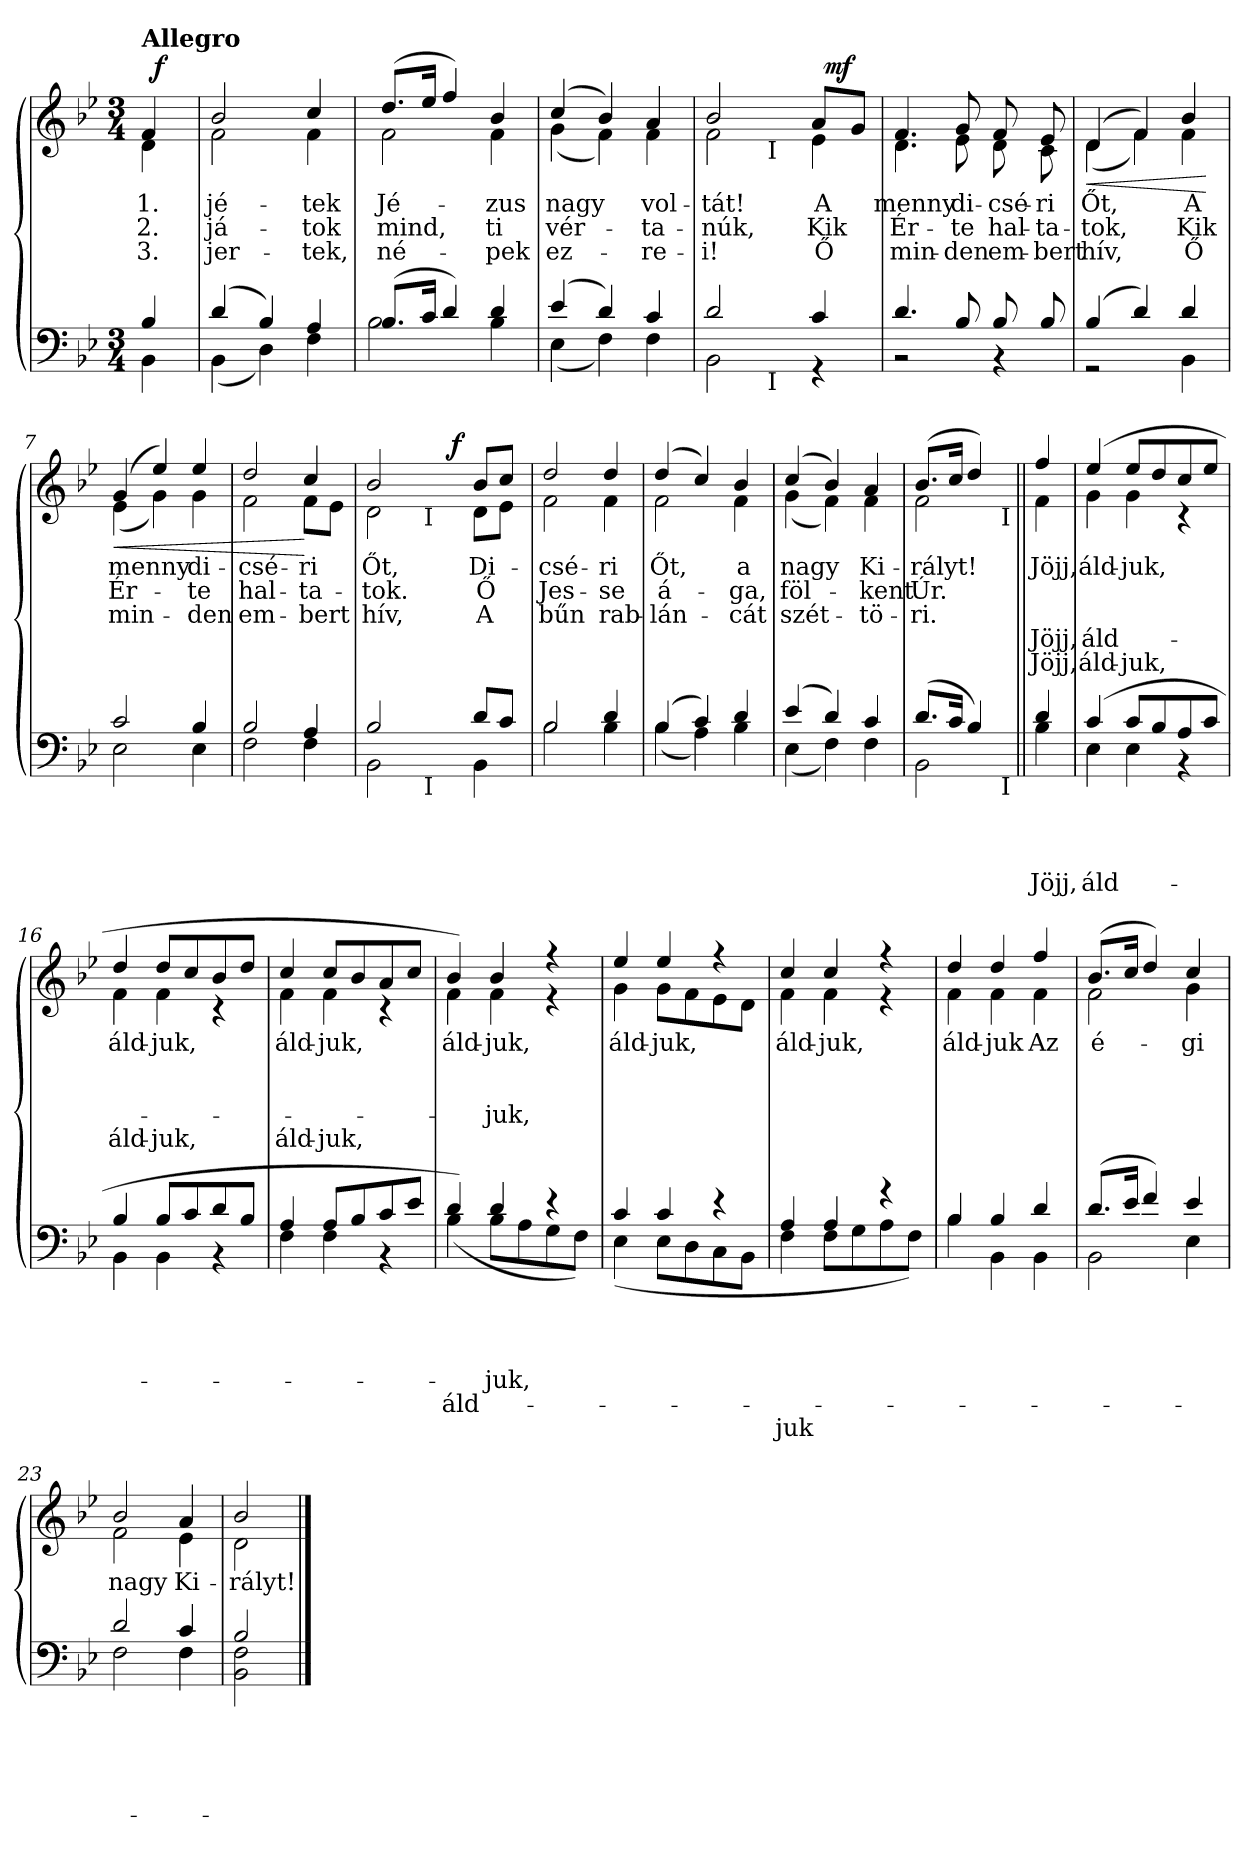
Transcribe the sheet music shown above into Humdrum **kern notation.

**kern	**text	**text	**text	**text	**text	**text	**kern	**text	**text	**text	**text	**text	**dynam
*part2	*part2	*part2	*part2	*part2	*part2	*part2	*part1	*part1	*part1	*part1	*part1	*part1	*part1
*staff2	*staff2	*staff2	*staff2	*staff2	*staff2	*staff2	*staff1	*staff1	*staff1	*staff1	*staff1	*staff1	*staff1
*clefF4	*	*	*	*	*	*	*clefG2	*	*	*	*	*	*
*k[b-e-]	*	*	*	*	*	*	*k[b-e-]	*	*	*	*	*	*
*B-:	*	*	*	*	*	*	*B-:	*	*	*	*	*	*
*M3/4	*	*	*	*	*	*	*M3/4	*	*	*	*	*	*
=	=	=	=	=	=	=	=	=	=	=	=	=	=
*^	*	*	*	*	*	*	*^	*	*	*	*	*	*
!	!	!	!	!	!	!	!	!LO:TX:a:B:t=Allegro	!	!	!	!	!	!	!
!	!	!	!	!	!	!	!	!	!	!LO:LY:b	!LO:LY:b	!LO:LY:b	!	!	!
*	*	*	*	*	*	*	*	*	*^	*	*	*	*	*	*
4B-/	4BB-\	.	.	.	.	.	.	4f/	4d\	32ryy	-1.	2.	3.	.	.	.
!	!	!	!	!	!	!	!	!	!	!	!	!	!	!	!	!LO:DY:a
.	.	.	.	.	.	.	.	.	.	8..ryy	.	.	.	.	.	f
*	*	*	*	*	*	*	*	*	*v	*v	*	*	*	*	*	*
=1	=1	=1	=1	=1	=1	=1	=1	=1	=1	=1	=1	=1	=1	=1	=1
*	*	*	*	*	*	*	*	*	*^	*	*	*	*	*	*
!	!	!	!	!	!	!	!	!	!	!	!LO:LY:b	!LO:LY:b	!LO:LY:b	!	!	!
*	*	*	*	*	*	*	*	*	*v	*v	*	*	*	*	*	*
(>4d/	(<4BB-\	.	.	.	.	.	.	2b-/	2f\	jé-	-já-	jer-	.	.	.
4B-/)	4D\)	.	.	.	.	.	.	.	.	.	.	.	.	.	.
!	!	!	!	!	!	!	!	!	!	!LO:LY:b	!LO:LY:b	!LO:LY:b	!	!	!
4A/	4F\	.	.	.	.	.	.	4cc/	4f\	-tek	-tok	-tek,	.	.	.
=2	=2	=2	=2	=2	=2	=2	=2	=2	=2	=2	=2	=2	=2	=2	=2
!	!	!	!	!	!	!	!	!	!	!LO:LY:b	!LO:LY:b	!LO:LY:b	!	!	!
(>8.B-/L	2B-\	.	.	.	.	.	.	(>8.dd/L	2f\	Jé-	mind,	né-	.	.	.
16c/Jk	.	.	.	.	.	.	.	16ee-/Jk	.	.	.	.	.	.	.
4d/)	.	.	.	.	.	.	.	4ff/)	.	.	.	.	.	.	.
!	!	!	!	!	!	!	!	!	!	!LO:LY:b	!LO:LY:b	!LO:LY:b	!	!	!
4d/	4B-\	.	.	.	.	.	.	4b-/	4f\	-zus	ti	-pek	.	.	.
=3	=3	=3	=3	=3	=3	=3	=3	=3	=3	=3	=3	=3	=3	=3	=3
!	!	!	!	!	!	!	!	!	!	!LO:LY:b	!LO:LY:b	!LO:LY:b	!	!	!
(>4e-/	(<4E-\	.	.	.	.	.	.	(>4cc/	(<4g\	nagy	vér-	ez-	.	.	.
4d/)	4F\)	.	.	.	.	.	.	4b-/)	4f\)	.	.	.	.	.	.
!	!	!	!	!	!	!	!	!	!	!LO:LY:b	!LO:LY:b	!LO:LY:b	!	!	!
4c/	4F\	.	.	.	.	.	.	4a/	4f\	vol-	-ta-	-re-	.	.	.
=4	=4	=4	=4	=4	=4	=4	=4	=4	=4	=4	=4	=4	=4	=4	=4
!	!	!	!	!	!	!	!	!	!	!LO:LY:b	!LO:LY:b	!LO:LY:b	!	!	!
*	*^	*	*	*	*	*	*	*^	*^	*	*	*	*	*	*
2d/	2BB-\	4ryy	.	.	.	.	.	.	2b-/	2f\	2ryy	4ryy	-tát!	-núk,	-i!	.	.	.
.	.	32ryy	.	.	.	.	.	.	.	.	.	32ryy	.	.	.	.	.	.
!	!	!	!	!	!	!	!	!	!	!	!	!LO:TX:b:t=I	!	!	!	!	!	!
!	!	!LO:TX:b:t=I	!	!	!	!	!	!	!	!	!	!	!	!	!	!	!	!
.	.	4...ryy	.	.	.	.	.	.	.	.	.	4...ryy	.	.	.	.	.	.
!	!	!	!	!	!	!	!	!	!	!	!	!	!LO:LY:b	!LO:LY:b	!LO:LY:b	!	!	!
4c/	4r	.	.	.	.	.	.	.	8a/L	4e-\	32ryy	.	A	Kik	Ő	.	.	.
!	!	!	!	!	!	!	!	!	!	!	!	!	!	!	!	!	!	!LO:DY:a
.	.	.	.	.	.	.	.	.	.	.	8..ryy	.	.	.	.	.	.	mf
.	.	.	.	.	.	.	.	.	8g/J	.	.	.	.	.	.	.	.	.
*	*v	*v	*	*	*	*	*	*	*	*	*	*	*	*	*	*	*	*
*	*	*	*	*	*	*	*	*	*v	*v	*v	*	*	*	*	*	*
=5	=5	=5	=5	=5	=5	=5	=5	=5	=5	=5	=5	=5	=5	=5	=5
*	*^	*	*	*	*	*	*	*^	*^	*	*	*	*	*	*
!	!	!	!	!	!	!	!	!	!	!	!	!	!LO:LY:b	!LO:LY:b	!LO:LY:b	!	!	!
*	*v	*v	*	*	*	*	*	*	*	*	*	*	*	*	*	*	*	*
*	*	*	*	*	*	*	*	*	*v	*v	*v	*	*	*	*	*	*
4.d/	2r	.	.	.	.	.	.	4.f/	4.d\	menny	Ér-	min-	.	.	.
!	!	!	!	!	!	!	!	!	!	!LO:LY:b	!LO:LY:b	!LO:LY:b	!	!	!
8B-/	.	.	.	.	.	.	.	8g/	8e-\	di-	-te	-den	.	.	.
!	!	!	!	!	!	!	!	!	!	!LO:LY:b	!LO:LY:b	!LO:LY:b	!	!	!
8B-/	4r	.	.	.	.	.	.	8f/	8d\	-csé-	hal-	em-	.	.	.
!	!	!	!	!	!	!	!	!	!	!LO:LY:b	!LO:LY:b	!LO:LY:b	!	!	!
8B-/	.	.	.	.	.	.	.	8e-/	8c\	-ri	-ta-	-bert	.	.	.
=6	=6	=6	=6	=6	=6	=6	=6	=6	=6	=6	=6	=6	=6	=6	=6
!	!	!	!	!	!	!	!	!	!	!	!	!	!	!	!LO:HP:b
!	!	!	!	!	!	!	!	!	!	!LO:LY:b	!LO:LY:b	!LO:LY:b	!	!	!
(>4B-/	2r	.	.	.	.	.	.	(>4d/	(<4d\	Őt,	-tok,	hív,	.	.	<
4d/)	.	.	.	.	.	.	.	4f/)	4f\)	.	.	.	.	.	.
!	!	!	!	!	!	!	!	!	!	!LO:LY:b	!LO:LY:b	!LO:LY:b	!	!	!
4d/	4BB-\	.	.	.	.	.	.	4b-/	4f\	A	Kik	Ő	.	.	.
*v	*v	*	*	*	*	*	*	*	*	*	*	*	*	*	*
*	*	*	*	*	*	*	*v	*v	*	*	*	*	*	*
.	.	.	.	.	.	.	.	.	.	.	.	.	[
!!LO:LB:g=z
=7	=7	=7	=7	=7	=7	=7	=7	=7	=7	=7	=7	=7	=7
*^	*	*	*	*	*	*	*	*	*	*	*	*	*
!	!	!	!	!	!	!	!	!	!	!	!	!	!	!LO:HP:b
*	*	*	*	*	*	*	*	*^	*	*	*	*	*	*
!	!	!	!	!	!	!	!	!	!	!LO:LY:b	!LO:LY:b	!LO:LY:b	!	!	!
2c/	2E-\	.	.	.	.	.	.	(>4g/	(<4e-\	menny	Ér-	min-	.	.	<
.	.	.	.	.	.	.	.	4ee-/)	4g\)	.	.	.	.	.	.
!	!	!	!	!	!	!	!	!	!	!LO:LY:b	!LO:LY:b	!LO:LY:b	!	!	!
4B-/	4E-\	.	.	.	.	.	.	4ee-/	4g\	di-	-te	-den	.	.	.
=8	=8	=8	=8	=8	=8	=8	=8	=8	=8	=8	=8	=8	=8	=8	=8
!	!	!	!	!	!	!	!	!	!	!LO:LY:b	!LO:LY:b	!LO:LY:b	!	!	!
2B-/	2F\	.	.	.	.	.	.	2dd/	2f\	-csé-	hal-	em-	.	.	.
!	!	!	!	!	!	!	!	!	!	!LO:LY:b	!LO:LY:b	!LO:LY:b	!	!	!
4A/	4F\	.	.	.	.	.	.	4cc/	8f\L	-ri	-ta-	-bert	.	.	[
.	.	.	.	.	.	.	.	.	8e-\J	.	.	.	.	.	.
=9	=9	=9	=9	=9	=9	=9	=9	=9	=9	=9	=9	=9	=9	=9	=9
!	!	!	!	!	!	!	!	!	!	!LO:LY:b	!LO:LY:b	!LO:LY:b	!	!	!
*	*^	*	*	*	*	*	*	*^	*^	*	*	*	*	*	*
2B-/	2BB-\	4ryy	.	.	.	.	.	.	2b-/	2d\	4ryy	4ryy	Őt,	-tok.	hív,	.	.	.
.	.	16ryy	.	.	.	.	.	.	.	.	8ryy	16ryy	.	.	.	.	.	.
!	!	!	!	!	!	!	!	!	!	!	!	!LO:TX:b:t=I	!	!	!	!	!	!
!	!	!LO:TX:b:t=I	!	!	!	!	!	!	!	!	!	!	!	!	!	!	!	!
.	.	4..ryy	.	.	.	.	.	.	.	.	.	4..ryy	.	.	.	.	.	.
.	.	.	.	.	.	.	.	.	.	.	32ryy	.	.	.	.	.	.	.
!	!	!	!	!	!	!	!	!	!	!	!	!	!	!	!	!	!	!LO:DY:a
.	.	.	.	.	.	.	.	.	.	.	4ryy	.	.	.	.	.	.	f
!	!	!	!	!	!	!	!	!	!	!	!	!	!LO:LY:b	!LO:LY:b	!LO:LY:b	!	!	!
8d/L	4BB-\	.	.	.	.	.	.	.	8b-/L	8d\L	.	.	Di-	Ő	A	.	.	.
8c/J	.	.	.	.	.	.	.	.	8cc/J	8e-\J	.	.	.	.	.	.	.	.
.	.	.	.	.	.	.	.	.	.	.	16.ryy	.	.	.	.	.	.	.
*	*v	*v	*	*	*	*	*	*	*	*	*	*	*	*	*	*	*	*
*	*	*	*	*	*	*	*	*	*v	*v	*v	*	*	*	*	*	*
=10	=10	=10	=10	=10	=10	=10	=10	=10	=10	=10	=10	=10	=10	=10	=10
*	*^	*	*	*	*	*	*	*^	*^	*	*	*	*	*	*
!	!	!	!	!	!	!	!	!	!	!	!	!	!LO:LY:b	!LO:LY:b	!LO:LY:b	!	!	!
*	*v	*v	*	*	*	*	*	*	*	*	*	*	*	*	*	*	*	*
*	*	*	*	*	*	*	*	*	*v	*v	*v	*	*	*	*	*	*
2B-/	2B-\	.	.	.	.	.	.	2dd/	2f\	-csé-	Jes-	bűn	.	.	.
!	!	!	!	!	!	!	!	!	!	!LO:LY:b	!LO:LY:b	!LO:LY:b	!	!	!
4d/	4B-\	.	.	.	.	.	.	4dd/	4f\	-ri	-se	rab-	.	.	.
=11	=11	=11	=11	=11	=11	=11	=11	=11	=11	=11	=11	=11	=11	=11	=11
!	!	!	!	!	!	!	!	!	!	!LO:LY:b	!LO:LY:b	!LO:LY:b	!	!	!
(>4B-/	(<4B-\	.	.	.	.	.	.	(>4dd/	2f\	Őt,	á-	-lán-	.	.	.
4c/)	4A\)	.	.	.	.	.	.	4cc/)	.	.	.	.	.	.	.
!	!	!	!	!	!	!	!	!	!	!LO:LY:b	!LO:LY:b	!LO:LY:b	!	!	!
4d/	4B-\	.	.	.	.	.	.	4b-/	4f\	a	-ga,	-cát	.	.	.
=12	=12	=12	=12	=12	=12	=12	=12	=12	=12	=12	=12	=12	=12	=12	=12
!	!	!	!	!	!	!	!	!	!	!LO:LY:b	!LO:LY:b	!LO:LY:b	!	!	!
(>4e-/	(<4E-\	.	.	.	.	.	.	(>4cc/	(<4g\	nagy	föl-	szét-	.	.	.
4d/)	4F\)	.	.	.	.	.	.	4b-/)	4f\)	.	.	.	.	.	.
!	!	!	!	!	!	!	!	!	!	!LO:LY:b	!LO:LY:b	!LO:LY:b	!	!	!
4c/	4F\	.	.	.	.	.	.	4a/	4f\	Ki-	-kent	-tö-	.	.	.
=13	=13	=13	=13	=13	=13	=13	=13	=13	=13	=13	=13	=13	=13	=13	=13
!	!	!	!	!	!	!	!	!	!	!LO:LY:b	!LO:LY:b	!LO:LY:b	!	!	!
*	*^	*	*	*	*	*	*	*	*^	*	*	*	*	*	*
(>8.d/L	2BB-\	4..ryy	.	.	.	.	.	.	(>8.b-/L	2f\	4..ryy	-rályt!	Úr.	-ri.	.	.	.
16c/Jk	.	.	.	.	.	.	.	.	16cc/Jk	.	.	.	.	.	.	.	.
4B-/)	.	.	.	.	.	.	.	.	4dd/)	.	.	.	.	.	.	.	.
!	!	!	!	!	!	!	!	!	!	!	!LO:TX:b:t=I	!	!	!	!	!	!
!	!	!LO:TX:b:t=I	!	!	!	!	!	!	!	!	!	!	!	!	!	!	!
.	.	16ryy	.	.	.	.	.	.	.	.	16ryy	.	.	.	.	.	.
*v	*v	*v	*	*	*	*	*	*	*	*	*	*	*	*	*	*	*
*	*	*	*	*	*	*	*v	*v	*v	*	*	*	*	*	*
!!LO:LB:g=z
=14||	=14||	=14||	=14||	=14||	=14||	=14||	=14||	=14||	=14||	=14||	=14||	=14||	=14||
*^	*	*	*	*	*	*	*^	*	*	*	*	*	*
*	*^	*	*	*	*	*	*	*	*^	*	*	*	*	*	*
!	!	!	!	!	!	!LO:LY:a	!	!	!	!	!	!	!	!	!	!	!
*	*v	*v	*	*	*	*	*	*	*	*	*	*	*	*	*	*	*
*	*	*	*	*	*	*	*	*v	*v	*v	*	*	*	*	*	*
*	*^	*	*	*	*	*	*	*^	*	*	*	*	*	*
*	*	*	*	*	*	*	*	*	*	*^	*	*	*	*	*	*
!	!	!	!	!	!	!	!	!	!	!	!	!	!	!	!LO:LY:a	!LO:LY:b	!
*	*v	*v	*	*	*	*	*	*	*	*	*	*	*	*	*	*	*
*	*	*	*	*	*	*	*	*	*v	*v	*	*	*	*	*	*
*	*^	*	*	*	*	*	*	*	*^	*	*	*	*	*	*
!	!	!	!	!	!	!	!	!	!	!	!	!LO:LY:b	!	!	!	!	!
*	*v	*v	*	*	*	*	*	*	*	*	*	*	*	*	*	*	*
*	*	*	*	*	*	*	*	*	*v	*v	*	*	*	*	*	*
4d/	4B-\	.	.	.	Jöjj,	.	.	4ff/	4f\	Jöjj,	.	.	Jöjj,	Jöjj,	.
=15	=15	=15	=15	=15	=15	=15	=15	=15	=15	=15	=15	=15	=15	=15	=15
!	!	!	!	!	!LO:LY:a	!	!	!	!	!	!	!	!	!	!
!	!	!	!	!	!	!	!	!	!	!	!	!	!LO:LY:a	!LO:LY:b	!
!	!	!	!	!	!	!	!	!	!	!LO:LY:b	!	!	!	!	!
(>4c/	4E-\	.	.	.	áld-	.	.	(>4ee-/	4g\	áld-	.	.	áld-	áld-	.
!	!	!	!	!	!	!	!	!	!	!	!	!	!	!LO:LY:b	!
!	!	!	!	!	!	!	!	!	!	!LO:LY:b	!	!	!	!	!
8c/L	4E-\	.	.	.	.	.	.	8ee-/L	4g\	-juk,	.	.	.	-juk,	.
8B-/	.	.	.	.	.	.	.	8dd/	.	.	.	.	.	.	.
8A/	4rBB	.	.	.	.	.	.	8cc/	4rc	.	.	.	.	.	.
8c/J	.	.	.	.	.	.	.	8ee-/J	.	.	.	.	.	.	.
=16	=16	=16	=16	=16	=16	=16	=16	=16	=16	=16	=16	=16	=16	=16	=16
!	!	!	!	!	!	!	!	!	!	!	!	!	!	!LO:LY:b	!
!	!	!	!	!	!	!	!	!	!	!LO:LY:b	!	!	!	!	!
4B-/	4BB-\	.	.	.	.	.	.	4dd/	4f\	áld-	.	.	.	áld-	.
!	!	!	!	!	!	!	!	!	!	!	!	!	!	!LO:LY:b	!
!	!	!	!	!	!	!	!	!	!	!LO:LY:b	!	!	!	!	!
8B-/L	4BB-\	.	.	.	.	.	.	8dd/L	4f\	-juk,	.	.	.	-juk,	.
8c/	.	.	.	.	.	.	.	8cc/	.	.	.	.	.	.	.
8d/	4rBB	.	.	.	.	.	.	8b-/	4rc	.	.	.	.	.	.
8B-/J	.	.	.	.	.	.	.	8dd/J	.	.	.	.	.	.	.
=17	=17	=17	=17	=17	=17	=17	=17	=17	=17	=17	=17	=17	=17	=17	=17
!	!	!	!	!	!	!	!	!	!	!	!	!	!	!LO:LY:b	!
!	!	!	!	!	!	!	!	!	!	!LO:LY:b	!	!	!	!	!
4A/	4F\	.	.	.	.	.	.	4cc/	4f\	áld-	.	.	.	áld-	.
!	!	!	!	!	!	!	!	!	!	!	!	!	!	!LO:LY:b	!
!	!	!	!	!	!	!	!	!	!	!LO:LY:b	!	!	!	!	!
8A/L	4F\	.	.	.	.	.	.	8cc/L	4f\	-juk,	.	.	.	-juk,	.
8B-/	.	.	.	.	.	.	.	8b-/	.	.	.	.	.	.	.
8c/	4rBB	.	.	.	.	.	.	8a/	4rc	.	.	.	.	.	.
8e-/J	.	.	.	.	.	.	.	8cc/J	.	.	.	.	.	.	.
=18	=18	=18	=18	=18	=18	=18	=18	=18	=18	=18	=18	=18	=18	=18	=18
!	!	!	!	!	!	!LO:LY:b	!	!	!	!	!	!	!	!	!
!	!	!	!	!	!	!	!	!	!	!LO:LY:b	!	!	!	!	!
4d/)	(<4B-\	.	.	.	.	áld-	.	4b-/)	4f\	áld-	.	.	.	.	.
!	!	!	!	!	!LO:LY:a	!	!	!	!	!	!	!	!	!	!
!	!	!	!	!	!	!	!	!	!	!	!	!	!LO:LY:a	!	!
!	!	!	!	!	!	!	!	!	!	!LO:LY:b	!	!	!	!	!
4d/	8B-\L	.	.	.	-juk,	.	.	4b-/	4f\	-juk,	.	.	-juk,	.	.
.	8A\	.	.	.	.	.	.	.	.	.	.	.	.	.	.
4re	8G\	.	.	.	.	.	.	4r	4r	.	.	.	.	.	.
.	8F\J)	.	.	.	.	.	.	.	.	.	.	.	.	.	.
!!LO:LB:g=z	!!
=19	=19	=19	=19	=19	=19	=19	=19	=19	=19	=19	=19	=19	=19	=19	=19
!	!	!	!	!	!	!	!	!	!	!LO:LY:b	!	!	!	!	!
4c/	(<4E-\	.	.	.	.	.	.	4ee-/	4g\	áld-	.	.	.	.	.
!	!	!	!	!	!	!	!	!	!	!LO:LY:b	!	!	!	!	!
4c/	8E-\L	.	.	.	.	.	.	4ee-/	8g\L	-juk,	.	.	.	.	.
.	8D\	.	.	.	.	.	.	.	8f\	.	.	.	.	.	.
4re	8C\	.	.	.	.	.	.	4ree	8e-\	.	.	.	.	.	.
.	8BB-\J	.	.	.	.	.	.	.	8d\J	.	.	.	.	.	.
=20	=20	=20	=20	=20	=20	=20	=20	=20	=20	=20	=20	=20	=20	=20	=20
!	!	!	!	!	!	!	!LO:LY:b	!	!	!	!	!	!	!	!
!	!	!	!	!	!	!	!	!	!	!LO:LY:b	!	!	!	!	!
4A/	4F\	.	.	.	.	.	juk	4cc/	4f\	áld-	.	.	.	.	.
!	!	!	!	!	!	!	!	!	!	!LO:LY:b	!	!	!	!	!
4A/	8F\L	.	.	.	.	.	.	4cc/	4f\	-juk,	.	.	.	.	.
.	8G\	.	.	.	.	.	.	.	.	.	.	.	.	.	.
4rf	8A\	.	.	.	.	.	.	4r	4r	.	.	.	.	.	.
.	8F\J)	.	.	.	.	.	.	.	.	.	.	.	.	.	.
=21	=21	=21	=21	=21	=21	=21	=21	=21	=21	=21	=21	=21	=21	=21	=21
!	!	!	!	!	!	!	!	!	!	!LO:LY:b	!	!	!	!	!
4B-/	4B-\	.	.	.	.	.	.	4dd/	4f\	áld-	.	.	.	.	.
!	!	!	!	!	!	!	!	!	!	!LO:LY:b	!	!	!	!	!
4B-/	4BB-\	.	.	.	.	.	.	4dd/	4f\	-juk	.	.	.	.	.
!	!	!	!	!	!	!	!	!	!	!LO:LY:b	!	!	!	!	!
4d/	4BB-\	.	.	.	.	.	.	4ff/	4f\	Az	.	.	.	.	.
=22	=22	=22	=22	=22	=22	=22	=22	=22	=22	=22	=22	=22	=22	=22	=22
!	!	!	!	!	!	!	!	!	!	!LO:LY:b	!	!	!	!	!
(>8.d/L	2BB-\	.	.	.	.	.	.	(>8.b-/L	2f\	é-	.	.	.	.	.
16e-/Jk	.	.	.	.	.	.	.	16cc/Jk	.	.	.	.	.	.	.
4f/)	.	.	.	.	.	.	.	4dd/)	.	.	.	.	.	.	.
!	!	!	!	!	!	!	!	!	!	!LO:LY:b	!	!	!	!	!
4e-/	4E-\	.	.	.	.	.	.	4cc/	4g\	-gi	.	.	.	.	.
=23	=23	=23	=23	=23	=23	=23	=23	=23	=23	=23	=23	=23	=23	=23	=23
!	!	!	!	!	!	!	!	!	!	!LO:LY:b	!	!	!	!	!
2d/	2F\	.	.	.	.	.	.	2b-/	2f\	nagy	.	.	.	.	.
!	!	!	!	!	!	!	!	!	!	!LO:LY:b	!	!	!	!	!
4c/	4F\	.	.	.	.	.	.	4a/	4e-\	Ki-	.	.	.	.	.
=24	=24	=24	=24	=24	=24	=24	=24	=24	=24	=24	=24	=24	=24	=24	=24
!	!	!	!	!	!	!	!	!	!	!LO:LY:b	!	!	!	!	!
2B-/	2BB-\ 2F\	.	.	.	.	.	.	2b-/	2d\	-rályt!	.	.	.	.	.
*v	*v	*	*	*	*	*	*	*	*	*	*	*	*	*	*
*	*	*	*	*	*	*	*v	*v	*	*	*	*	*	*
==	==	==	==	==	==	==	==	==	==	==	==	==	==
*-	*-	*-	*-	*-	*-	*-	*-	*-	*-	*-	*-	*-	*-
